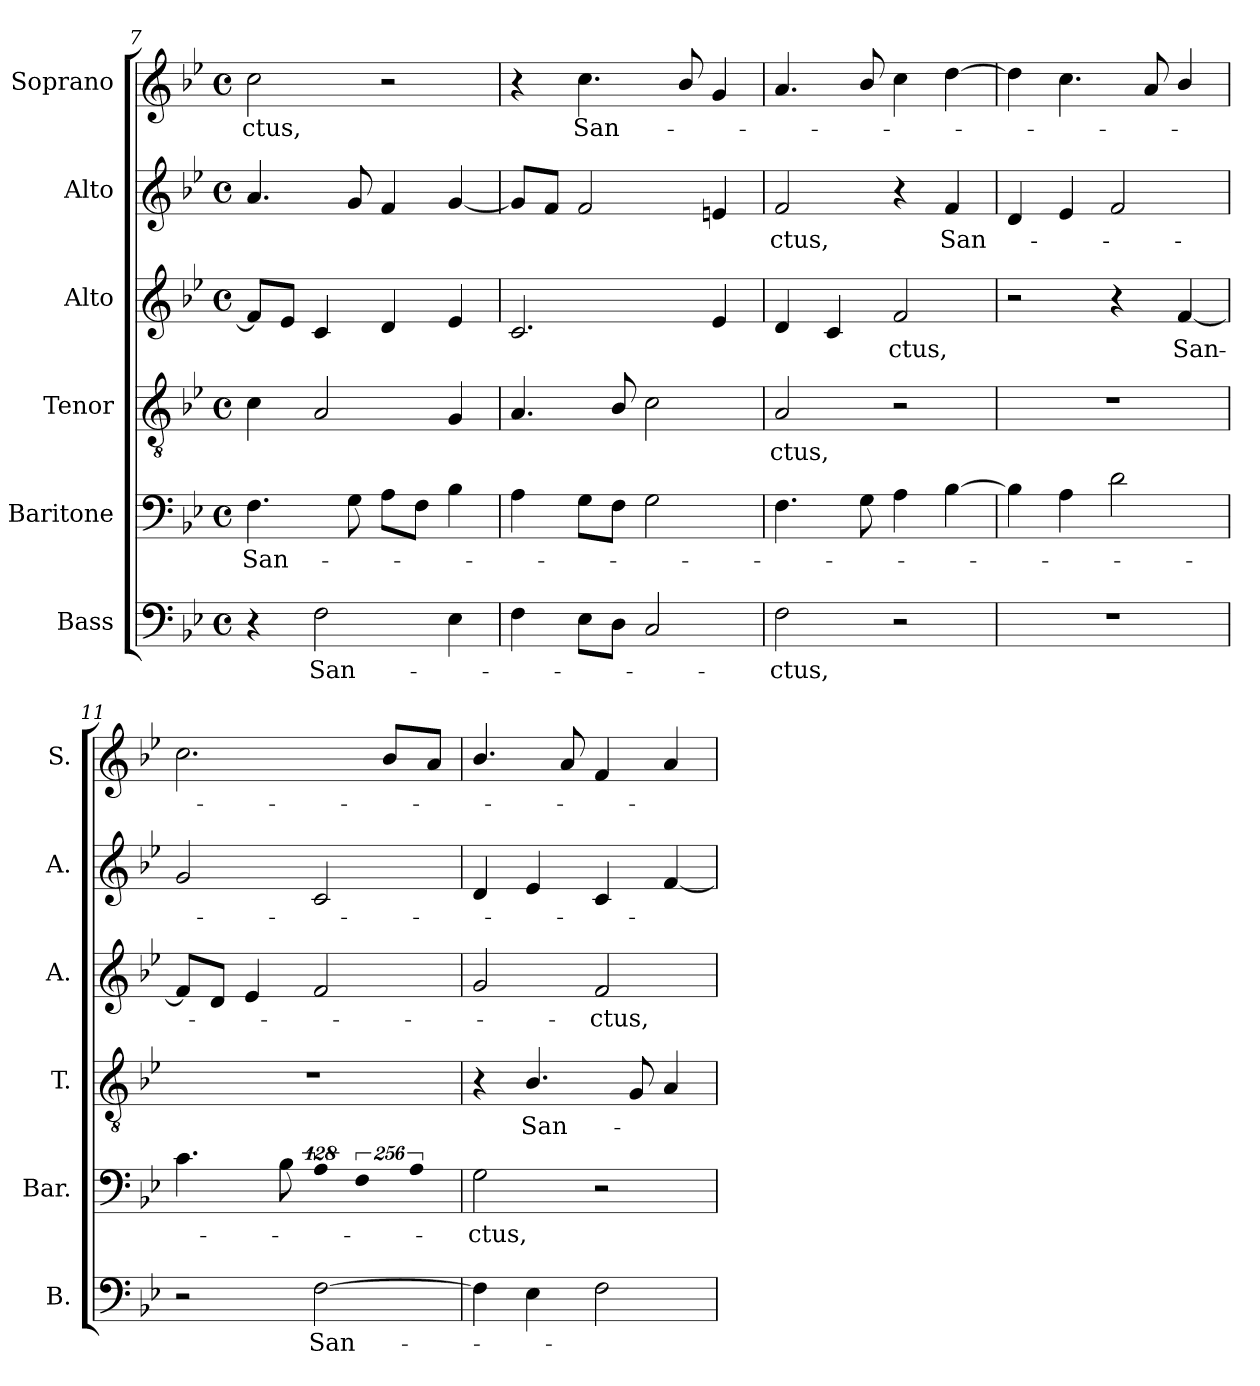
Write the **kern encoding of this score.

**kern	**text	**kern	**text	**kern	**text	**kern	**text	**kern	**text	**kern	**text
*part6	*part6	*part5	*part5	*part4	*part4	*part3	*part3	*part2	*part2	*part1	*part1
*staff6	*staff6	*staff5	*staff5	*staff4	*staff4	*staff3	*staff3	*staff2	*staff2	*staff1	*staff1
*I"Bass	*	*I"Baritone	*	*I"Tenor	*	*I"Alto	*	*I"Alto	*	*I"Soprano	*
*I'B.	*	*I'Bar.	*	*I'T.	*	*I'A.	*	*I'A.	*	*I'S.	*
*clefF4	*	*clefF4	*	*clefGv2	*	*clefG2	*	*clefG2	*	*clefG2	*
*	*	*	*	*ITrd7c12	*	*	*	*	*	*	*
*k[b-e-]	*	*k[b-e-]	*	*k[b-e-]	*	*k[b-e-]	*	*k[b-e-]	*	*k[b-e-]	*
*B-:	*	*B-:	*	*B-:	*	*B-:	*	*B-:	*	*B-:	*
*M4/4	*	*M4/4	*	*M4/4	*	*M4/4	*	*M4/4	*	*M4/4	*
*met(c)	*	*met(c)	*	*met(c)	*	*met(c)	*	*met(c)	*	*met(c)	*
=7	=7	=7	=7	=7	=7	=7	=7	=7	=7	=7	=7
!	!	!	!LO:LY:b:color=#000000	!	!	!	!	!	!	!	!
!	!	!	!	!	!	!	!	!	!	!	!LO:LY:b:color=#000000
4r	.	4.Fi\	San-	4Ci\	.	8fi/L]	.	4.ai/	.	2cci\	-ctus,
.	.	.	.	.	.	8e-i/J	.	.	.	.	.
!	!LO:LY:b:color=#000000	!	!	!	!	!	!	!	!	!	!
2Fi\	San-	.	.	2AAi/	.	4ci/	.	.	.	.	.
.	.	8Gi\	.	.	.	.	.	8gi/	.	.	.
.	.	8Ai\L	.	.	.	4di/	.	4fi/	.	2r	.
.	.	8Fi\J	.	.	.	.	.	.	.	.	.
4E-i\	.	4B-i\	.	4GGi/	.	4e-i/	.	[4gi/	.	.	.
=8	=8	=8	=8	=8	=8	=8	=8	=8	=8	=8	=8
4Fi\	.	4Ai\	.	4.AAi/	.	2.ci/	.	8gi/L]	.	4r	.
.	.	.	.	.	.	.	.	8fi/J	.	.	.
!	!	!	!	!	!	!	!	!	!	!	!LO:LY:b:color=#000000
8E-i\L	.	8Gi\L	.	.	.	.	.	2fi/	.	4.cci\	San-
8Di\J	.	8Fi\J	.	8BB-i/	.	.	.	.	.	.	.
2Ci/	.	2Gi\	.	2Ci\	.	.	.	.	.	.	.
.	.	.	.	.	.	.	.	.	.	8b-i/	.
.	.	.	.	.	.	4e-i/	.	4ei/	.	4gi/	.
=9	=9	=9	=9	=9	=9	=9	=9	=9	=9	=9	=9
!	!LO:LY:b:color=#000000	!	!	!	!	!	!	!	!	!	!
!	!	!	!	!	!LO:LY:b:color=#000000	!	!	!	!	!	!
!	!	!	!	!	!	!	!	!	!LO:LY:b:color=#000000	!	!
2Fi\	-ctus,	4.Fi\	.	2AAi/	-ctus,	4di/	.	2fi/	-ctus,	4.ai/	.
.	.	.	.	.	.	4ci/	.	.	.	.	.
.	.	8Gi\	.	.	.	.	.	.	.	8b-i/	.
!	!	!	!	!	!	!	!LO:LY:b:color=#000000	!	!	!	!
2r	.	4Ai\	.	2r	.	2fi/	-ctus,	4r	.	4cci\	.
!	!	!	!	!	!	!	!	!	!LO:LY:b:color=#000000	!	!
.	.	[4B-i\	.	.	.	.	.	4fi/	San-	[4ddi\	.
=10	=10	=10	=10	=10	=10	=10	=10	=10	=10	=10	=10
1r	.	4B-i\]	.	1r	.	2r	.	4di/	.	4ddi\]	.
.	.	4Ai\	.	.	.	.	.	4e-i/	.	4.cci\	.
.	.	2di\	.	.	.	4r	.	2fi/	.	.	.
.	.	.	.	.	.	.	.	.	.	8ai/	.
!	!	!	!	!	!	!	!LO:LY:b:color=#000000	!	!	!	!
.	.	.	.	.	.	[4fi/	San-	.	.	4b-i/	.
=11	=11	=11	=11	=11	=11	=11	=11	=11	=11	=11	=11
2r	.	4.ci\	.	1r	.	8fi/L]	.	2gi/	.	2.cci\	.
.	.	.	.	.	.	8di/J	.	.	.	.	.
.	.	.	.	.	.	4e-i/	.	.	.	.	.
.	.	8B-i\	.	.	.	.	.	.	.	.	.
!	!LO:LY:b:color=#000000	!LO:N:vis=4	!	!	!	!	!	!	!	!	!
[2Fi\	San-	512%85Ai\	.	.	.	2fi/	.	2ci/	.	.	.
!	!	!LO:N:vis=4	!	!	!	!	!	!	!	!	!
.	.	1024%171Fi\	.	.	.	.	.	.	.	.	.
.	.	.	.	.	.	.	.	.	.	8b-i/L	.
!	!	!LO:N:vis=4	!	!	!	!	!	!	!	!	!
.	.	1024%171Ai\	.	.	.	.	.	.	.	.	.
.	.	.	.	.	.	.	.	.	.	8ai/J	.
!!LO:PB:g=z
=12	=12	=12	=12	=12	=12	=12	=12	=12	=12	=12	=12
!	!	!	!LO:LY:b:color=#000000	!	!	!	!	!	!	!	!
4Fi\]	.	2Gi\	-ctus,	4r	.	2gi/	.	4di/	.	4.b-i/	.
!	!	!	!	!	!LO:LY:b:color=#000000	!	!	!	!	!	!
4E-i\	.	.	.	4.BB-i/	San-	.	.	4e-i/	.	.	.
.	.	.	.	.	.	.	.	.	.	8ai/	.
!	!	!	!	!	!	!	!LO:LY:b:color=#000000	!	!	!	!
2Fi\	.	2r	.	.	.	2fi/	-ctus,	4ci/	.	4fi/	.
.	.	.	.	8GGi/	.	.	.	.	.	.	.
.	.	.	.	4AAi/	.	.	.	[4fi/	.	4ai/	.
=	=	=	=	=	=	=	=	=	=	=	=
*-	*-	*-	*-	*-	*-	*-	*-	*-	*-	*-	*-
